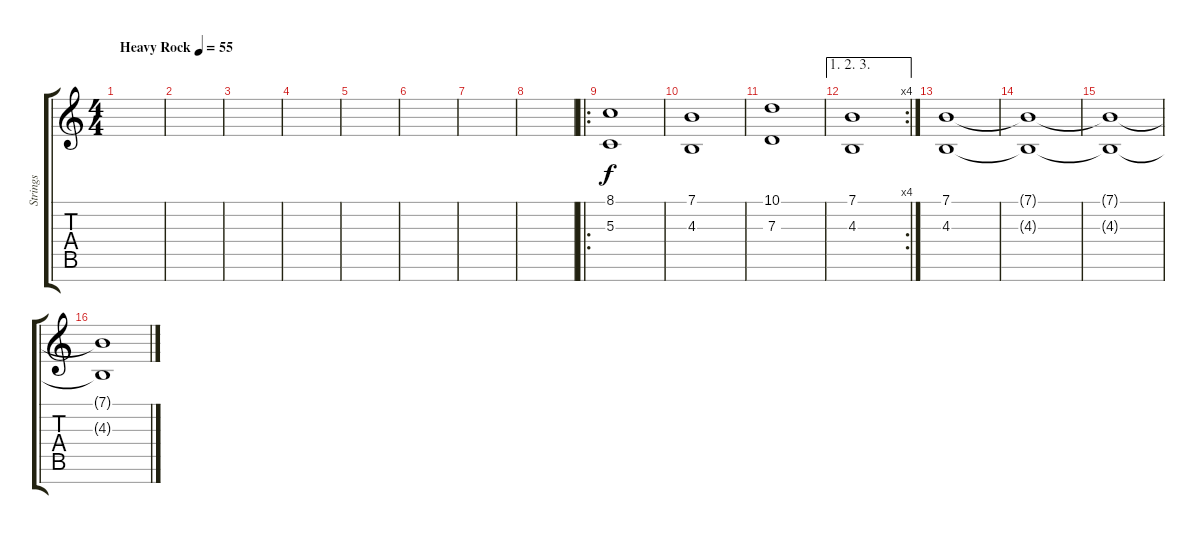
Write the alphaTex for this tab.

\track ("Strings" "Strings") {instrument stringensemble2}
\staff {score tabs}
\tuning (E4 B3 G3 D3 A2 E2 B1) {hide}
\ts (4 4)
\tempo (55 "Heavy Rock")
\clef g2
\ks c
|
|
|
|
|
|
|
|
\ro
(8.1 5.3).1 |
(7.1 4.3).1 |
(10.1 7.3).1 |
\ae (1 2 3)
\rc 4
(7.1 4.3).1 |
(7.1 4.3).1 |
(7.1{t} 4.3{t}).1{volume 0} |
(7.1{t} 4.3{t}).1 |
(7.1{t} 4.3{t}).1
